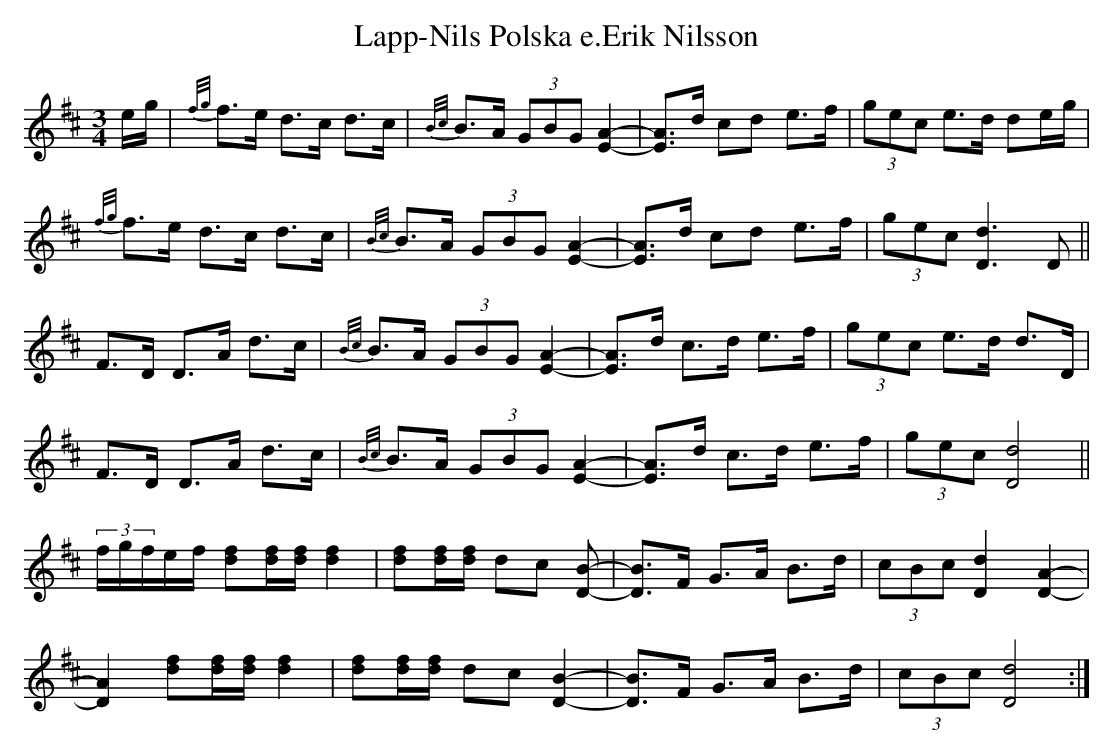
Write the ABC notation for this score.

X:1
T:Lapp-Nils Polska e.Erik Nilsson
L:1/8
M:3/4
K:D
e/g/ |\
{f/g/}f>e d>c d>c | {B/c/}B>A (3GBG [EA]2- | [EA]>d cd e>f | (3gec e>d de/g/ |
{f/g/}f>e d>c d>c | {B/c/}B>A (3GBG [EA]2- | [EA]>d cd e>f | (3gec [Dd]3 D ||
F>D D>A d>c | {B/c/}B>A (3GBG [EA]2- | [EA]>d c>d e>f | (3gec e>d d>D |
F>D D>A d>c | {B/c/}B>A (3GBG [EA]2- | [EA]>d c>d e>f | (3gec [Dd]4 ||
(3f/g/f/e/f/ [df][df]/[df]/ [df]2 | [df][df]/[df]/ dc [DB]- | \
[DB]>F G>A B>d | (3cBc [Dd]2 [DA]2- |
[DA]2 [df][df]/[df]/ [df]2 | [df][df]/[df]/ dc [DB]2- |\
[DB]>F G>A B>d | (3cBc [Dd]4 :|
